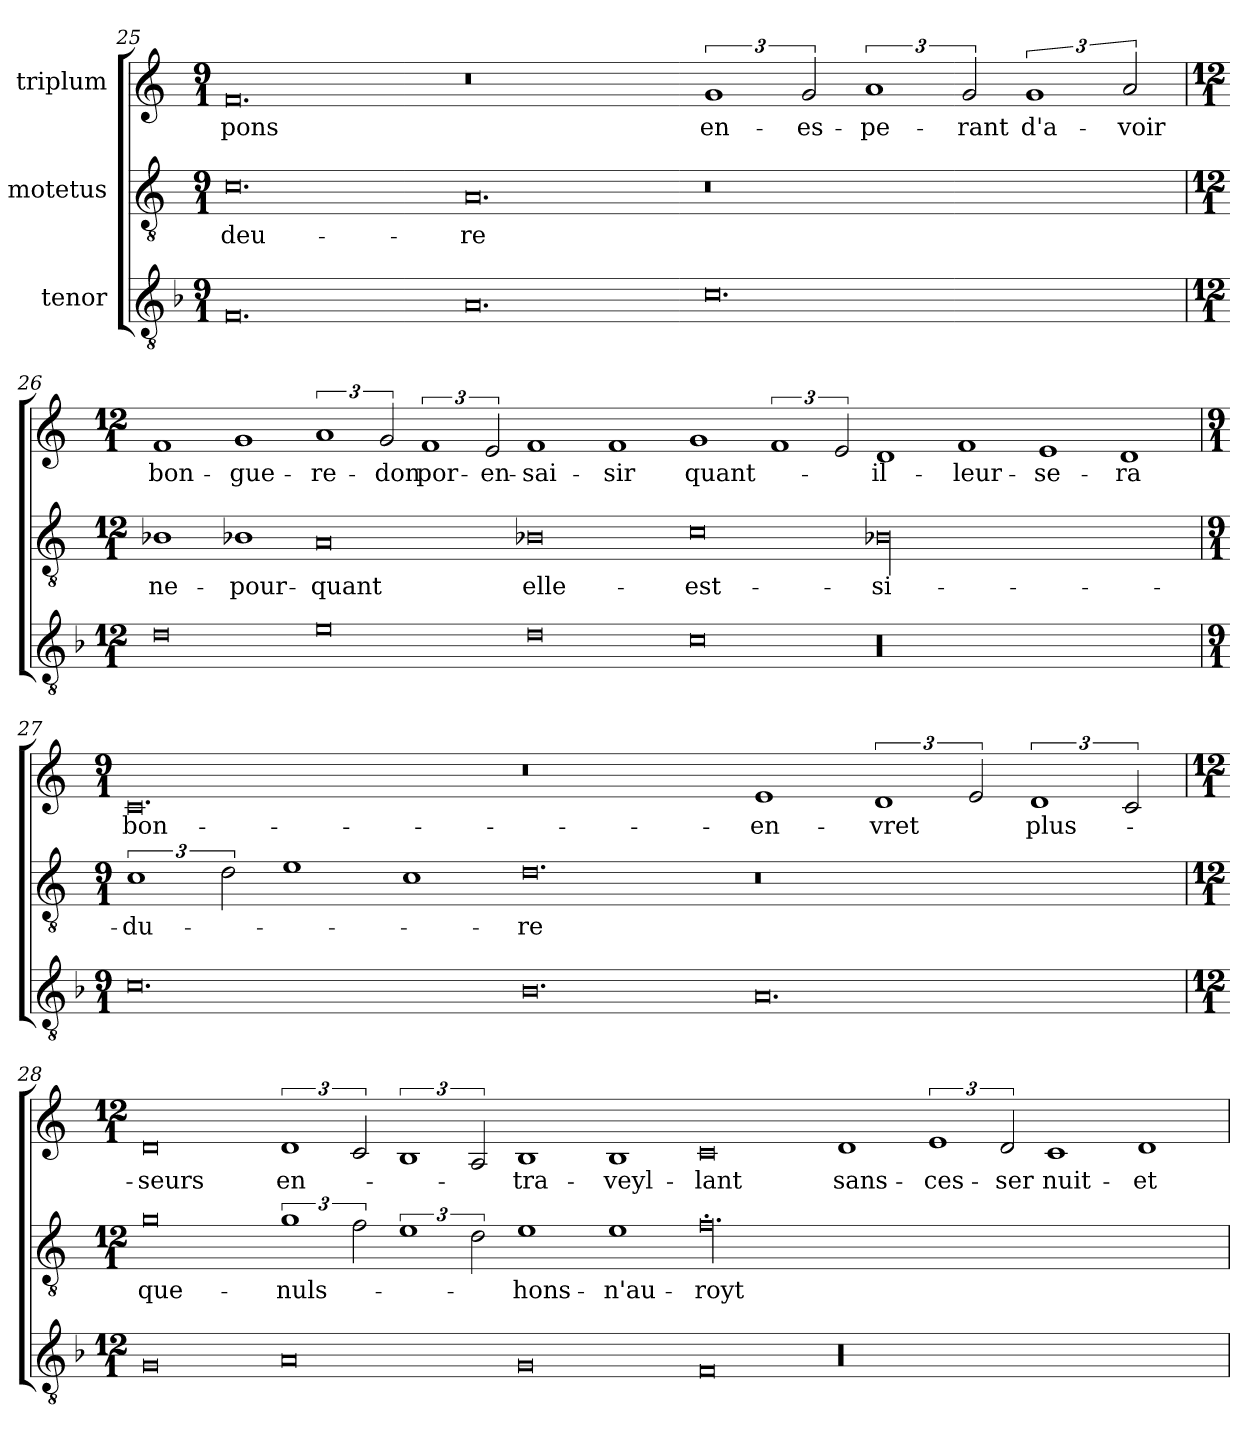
**kern	**kern	**text	**kern	**text
*part3	*part2	*part2	*part1	*part1
*staff3	*staff2	*staff2	*staff1	*staff1
*I"tenor	*I"motetus	*	*I"triplum	*
!!LO:PB:g=z
*clefGv2	*clefGv2	*	*clefG2	*
*k[b-]	*k[]	*	*k[]	*
*F:	*C:	*	*C:	*
*M9/1	*M9/1	*	*M9/1	*
=25	=25	=25	=25	=25
0.F/	0.c\	deu-	0.f/	-pons
0.A/	0.A/	-re	0.r	.
0.c\	0.r	.	3%2g/	en-
.	.	.	3g/	es-
.	.	.	3%2a/	-pe-
.	.	.	3g/	-rant
.	.	.	3%2g/	d'a-
.	.	.	3a/	-voir
!!LO:LB:g=z
=26	=26	=26	=26	=26
*M12/1	*M12/1	*	*M12/1	*
0di\	1B-X\	ne-	1f/	bon-
.	1B-X\	pour-	1g/	gue-
0ei\	0A/	-quant	3%2a/	-re-
.	.	.	3g/	-don
.	.	.	3%2f/	por-
.	.	.	3e/	en-
0di\	0B-X\	elle-	1f/	sai-
.	.	.	1f/	-sir
0ci\	0c\	est-	1g/	quant-
.	.	.	3%2f/	.
.	.	.	3e/	.
00r	00B-X\	si-	1d/	il-
.	.	.	1f/	leur-
.	.	.	1e/	se-
.	.	.	1d/	-ra
!!LO:LB:g=z
=27	=27	=27	=27	=27
*M9/1	*M9/1	*	*M9/1	*
0.c\	3%2c\	du-	0.c/	bon-
.	3d\	.	.	.
.	1e\	.	.	.
.	1c\	.	.	.
0.B-\	0.d\	-re	0.r	.
0.A/	0.r	.	1e/	en-
.	.	.	3%2d/	-vret
.	.	.	3e/	.
.	.	.	3%2d/	plus-
.	.	.	3c/	.
=28	=28	=28	=28	=28
*M12/1	*M12/1	*	*M12/1	*
0Gi/	0g\	que-	0d/	-seurs
0Ai/	3%2g\	nuls-	3%2d/	en-
.	3f\	.	3c/	.
.	3%2e\	.	3%2B/	.
.	3d\	.	3A/	.
0Gi/	1e\	hons-	1B/	tra-
.	1e\	n'au-	1B/	-veyl-
0Fi/	00.f'\	-royt	0c/	-lant
00r	.	.	1d/	sans-
.	.	.	3%2e/	ces-
.	.	.	3d/	-ser
.	.	.	1c/	nuit-
.	.	.	1d/	et-
=	=	=	=	=
*-	*-	*-	*-	*-
